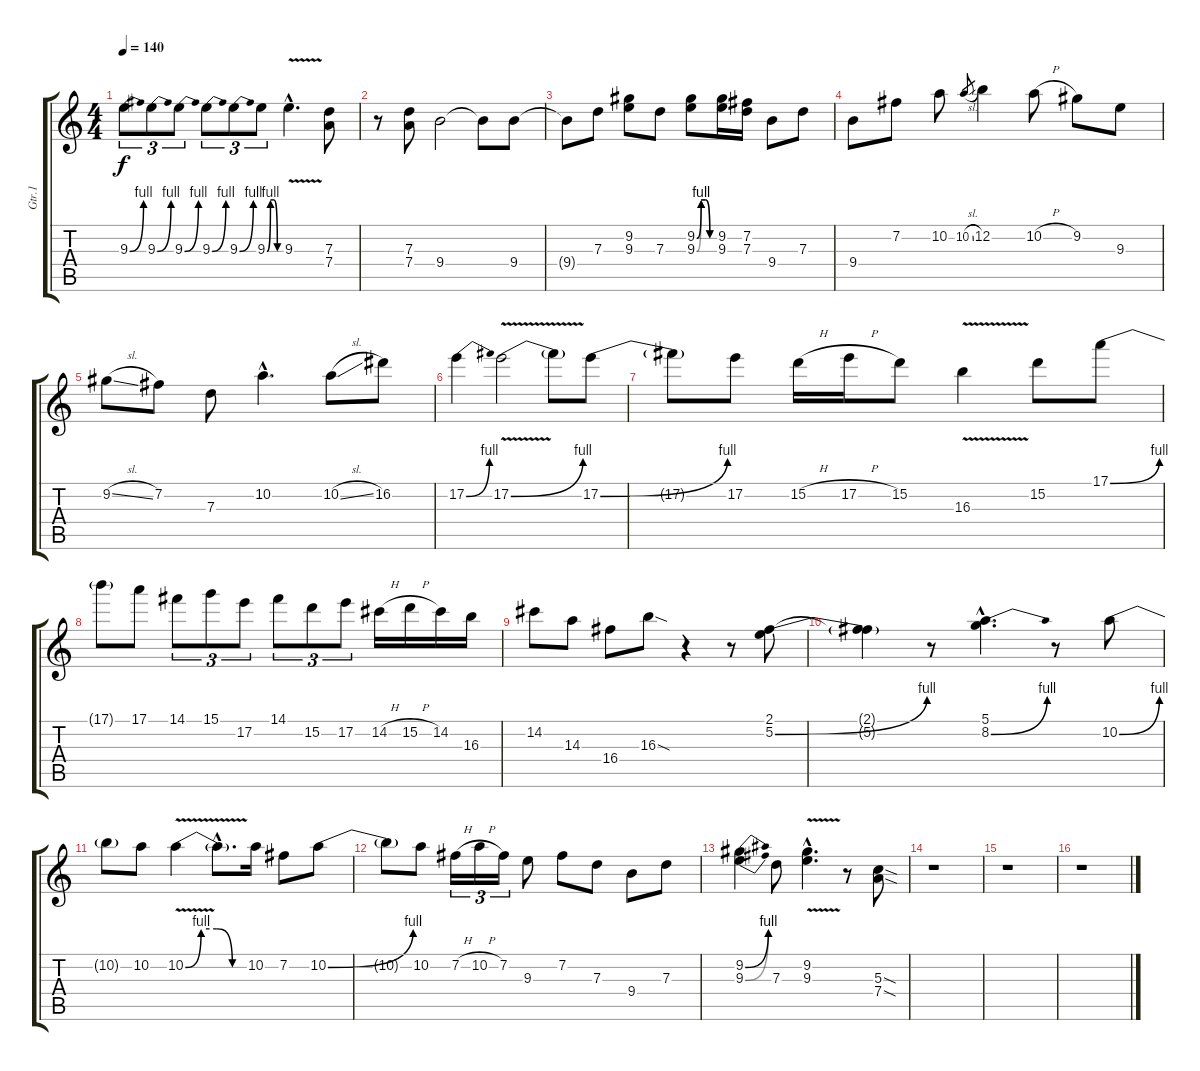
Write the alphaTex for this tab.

\track ("Gtr.1" "Gtr.1") {instrument distortionguitar}
\staff {score tabs}
\tuning (E4 B3 G3 D3 A2 E2) {hide}
\ts (4 4)
\tempo 140
\clef g2
\ks c
9.3{be (bend 0 0 60 4)}.8{tu (3 2) dy f} 9.3{be (bend 0 0 60 4)}.8{tu (3 2)} 9.3{be (bend 0 0 60 4)}.8{tu (3 2)} 9.3{be (bend 0 0 60 4)}.8{tu (3 2)} 9.3{be (bend 0 0 60 4)}.8{tu (3 2)} 9.3{be (custom 0 0 15 4 30 4 45 0 60 0)}.8{tu (3 2)} 9.3{v hac}.4{d} (7.3 7.4).8 |
r.8 (7.3 7.4).8 9.4.2 9.4{t}.8 9.4.8 |
9.4{t}.8 7.3.8 (9.2 9.3).8 7.3.8 (9.2{be (custom 0 0 15 4 30 4 45 0 60 0)} 9.3{be (custom 0 0 15 4 30 4 45 0 60 0)}).8 (9.2 9.3).16 (7.2 7.3).16 9.4.8 7.3.8 |
9.4.8 7.2.8 10.2.8 10.2{sl}.8{gr} 12.2.4 10.2{h}.8 9.2.8 9.3.8 |
9.2{sl}.8 7.2.8 7.3.8 10.2{hac}.4{d} 10.2{sl}.8 16.2.8 |
17.2{be (bend 0 0 60 4)}.4 17.2{be (bend 0 0 60 4) v}.2 17.2{t}.8 17.2{be (bend 0 0 60 4)}.8 |
17.2{t}.8 17.2.8 15.2{h}.16 17.2{h}.16 15.2.8 16.3{v}.4 15.2.8 17.1{be (bend 0 0 60 4)}.8 |
17.1{t}.8 17.1.8 14.1.8{tu (3 2)} 15.1.8{tu (3 2)} 17.2.8{tu (3 2)} 14.1.8{tu (3 2)} 15.2.8{tu (3 2)} 17.2.8{tu (3 2)} 14.2{h}.16 15.2{h}.16 14.2.16 16.3.16 |
14.2.8 14.3.8 16.4.8 16.3{sod}.8 r.4 r.8 (2.1 5.2{be (bend 0 0 60 4)}).8 |
(2.1{t} 5.2{t}).4 r.8 (5.1{hac} 8.2{be (bend 0 0 60 4) hac}).4{d} r.8 10.2{be (bend 0 0 60 4)}.8 |
10.2{t}.8 10.2.8 10.2{be (custom 0 0 15 4 30 4 45 0 60 0) v}.4 10.2{hac t}.8{d} 10.2.16 7.2.8 10.2{be (bend 0 0 60 4)}.8 |
10.2{t}.8 10.2.8 7.2{h}.16{tu (3 2)} 10.2{h}.16{tu (3 2)} 7.2.16{tu (3 2)} 9.3.8 7.2.8 7.3.8 9.4.8 7.3.8 |
(9.2{be (bend 0 0 60 4)} 9.3{be (bend 0 0 60 4)}).4 7.3.8 (9.2{v hac} 9.3{v hac}).4{d} r.8 (5.3{sod} 7.4{sod}).8 |
r.1 |
r.1 |
r.1
